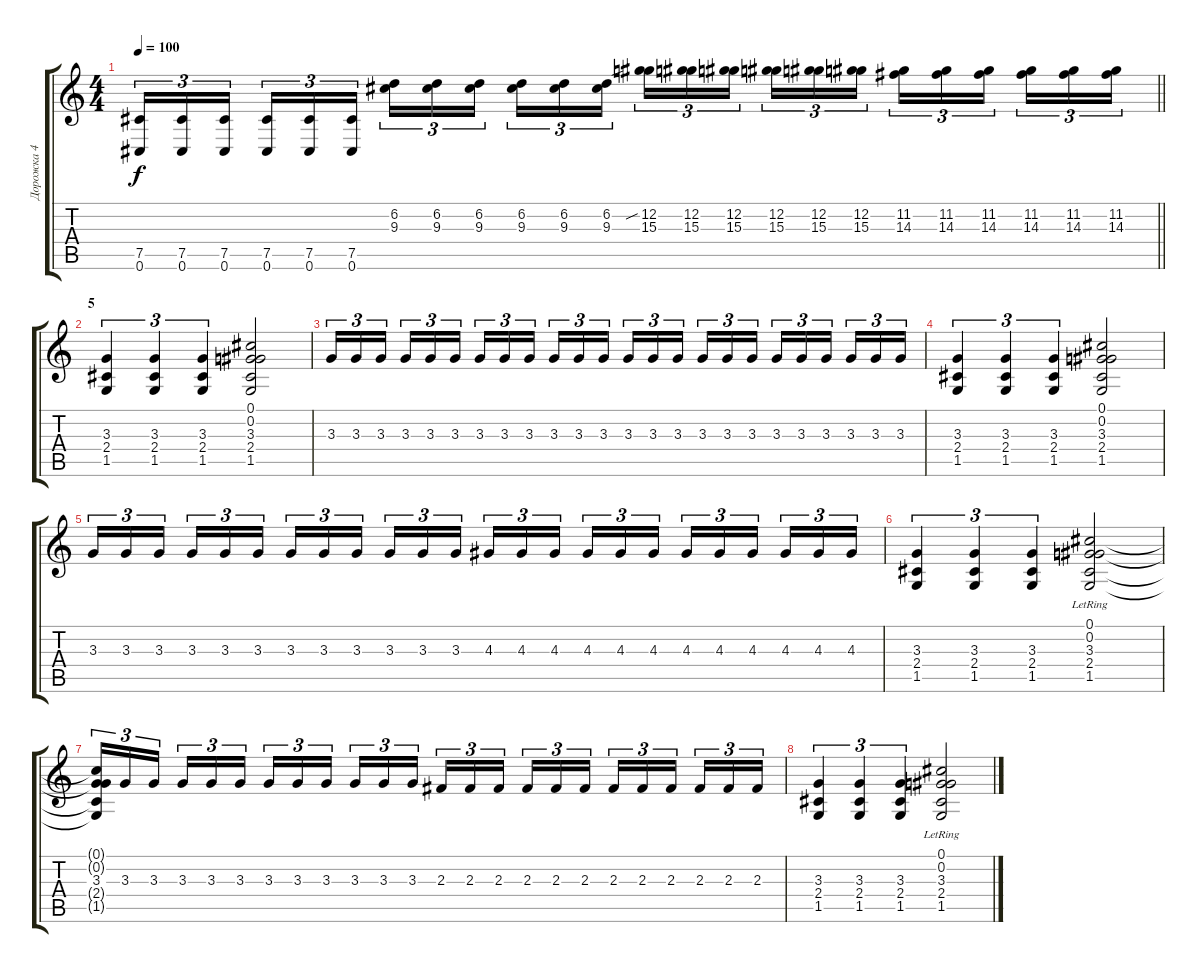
\track ("Дорожка 4" "Дорожка 4") {instrument distortionguitar}
\staff {score tabs}
\tuning (Db4 Ab3 E3 B2 Gb2 Db2) {hide}
\ts (4 4)
\tempo 100
\clef g2
\barLineRight lightlight
\ks c
(7.5 0.6).16{tu (3 2) dy f} (7.5 0.6).16{tu (3 2)} (7.5 0.6).16{tu (3 2) beam splitsecondary} (7.5 0.6).16{tu (3 2)} (7.5 0.6).16{tu (3 2)} (7.5 0.6).16{tu (3 2)} (6.2 9.3).16{tu (3 2)} (6.2 9.3).16{tu (3 2)} (6.2 9.3).16{tu (3 2) beam splitsecondary} (6.2 9.3).16{tu (3 2)} (6.2 9.3).16{tu (3 2)} (6.2 9.3).16{tu (3 2)} (12.2{sib} 15.3).16{tu (3 2)} (12.2 15.3).16{tu (3 2)} (12.2 15.3).16{tu (3 2) beam splitsecondary} (12.2 15.3).16{tu (3 2)} (12.2 15.3).16{tu (3 2)} (12.2 15.3).16{tu (3 2)} (11.2 14.3).16{tu (3 2)} (11.2 14.3).16{tu (3 2)} (11.2 14.3).16{tu (3 2) beam splitsecondary} (11.2 14.3).16{tu (3 2)} (11.2 14.3).16{tu (3 2)} (11.2 14.3).16{tu (3 2)} |
\section ("" "5")
(3.3 2.4 1.5).4{tu (3 2)} (3.3 2.4 1.5).4{tu (3 2)} (3.3 2.4 1.5).4{tu (3 2)} (0.1 0.2 3.3 2.4 1.5).2 |
3.3.16{tu (3 2)} 3.3.16{tu (3 2)} 3.3.16{tu (3 2) beam splitsecondary} 3.3.16{tu (3 2)} 3.3.16{tu (3 2)} 3.3.16{tu (3 2)} 3.3.16{tu (3 2)} 3.3.16{tu (3 2)} 3.3.16{tu (3 2) beam splitsecondary} 3.3.16{tu (3 2)} 3.3.16{tu (3 2)} 3.3.16{tu (3 2)} 3.3.16{tu (3 2)} 3.3.16{tu (3 2)} 3.3.16{tu (3 2) beam splitsecondary} 3.3.16{tu (3 2)} 3.3.16{tu (3 2)} 3.3.16{tu (3 2)} 3.3.16{tu (3 2)} 3.3.16{tu (3 2)} 3.3.16{tu (3 2) beam splitsecondary} 3.3.16{tu (3 2)} 3.3.16{tu (3 2)} 3.3.16{tu (3 2)} |
(3.3 2.4 1.5).4{tu (3 2)} (3.3 2.4 1.5).4{tu (3 2)} (3.3 2.4 1.5).4{tu (3 2)} (0.1 0.2 3.3 2.4 1.5).2 |
3.3.16{tu (3 2)} 3.3.16{tu (3 2)} 3.3.16{tu (3 2) beam splitsecondary} 3.3.16{tu (3 2)} 3.3.16{tu (3 2)} 3.3.16{tu (3 2)} 3.3.16{tu (3 2)} 3.3.16{tu (3 2)} 3.3.16{tu (3 2) beam splitsecondary} 3.3.16{tu (3 2)} 3.3.16{tu (3 2)} 3.3.16{tu (3 2)} 4.3.16{tu (3 2)} 4.3.16{tu (3 2)} 4.3.16{tu (3 2) beam splitsecondary} 4.3.16{tu (3 2)} 4.3.16{tu (3 2)} 4.3.16{tu (3 2)} 4.3.16{tu (3 2)} 4.3.16{tu (3 2)} 4.3.16{tu (3 2) beam splitsecondary} 4.3.16{tu (3 2)} 4.3.16{tu (3 2)} 4.3.16{tu (3 2)} |
(3.3 2.4 1.5).4{tu (3 2)} (3.3 2.4 1.5).4{tu (3 2)} (3.3 2.4 1.5).4{tu (3 2)} (0.1 0.2 3.3 2.4 1.5{lr}).2 |
(0.1{t} 0.2{t} 3.3 2.4{t} 1.5{t}).16{tu (3 2)} 3.3.16{tu (3 2)} 3.3.16{tu (3 2) beam splitsecondary} 3.3.16{tu (3 2)} 3.3.16{tu (3 2)} 3.3.16{tu (3 2)} 3.3.16{tu (3 2)} 3.3.16{tu (3 2)} 3.3.16{tu (3 2) beam splitsecondary} 3.3.16{tu (3 2)} 3.3.16{tu (3 2)} 3.3.16{tu (3 2)} 2.3.16{tu (3 2)} 2.3.16{tu (3 2)} 2.3.16{tu (3 2) beam splitsecondary} 2.3.16{tu (3 2)} 2.3.16{tu (3 2)} 2.3.16{tu (3 2)} 2.3.16{tu (3 2)} 2.3.16{tu (3 2)} 2.3.16{tu (3 2) beam splitsecondary} 2.3.16{tu (3 2)} 2.3.16{tu (3 2)} 2.3.16{tu (3 2)} |
(3.3 2.4 1.5).4{tu (3 2)} (3.3 2.4 1.5).4{tu (3 2)} (3.3 2.4 1.5).4{tu (3 2)} (0.1 0.2 3.3 2.4 1.5{lr}).2
